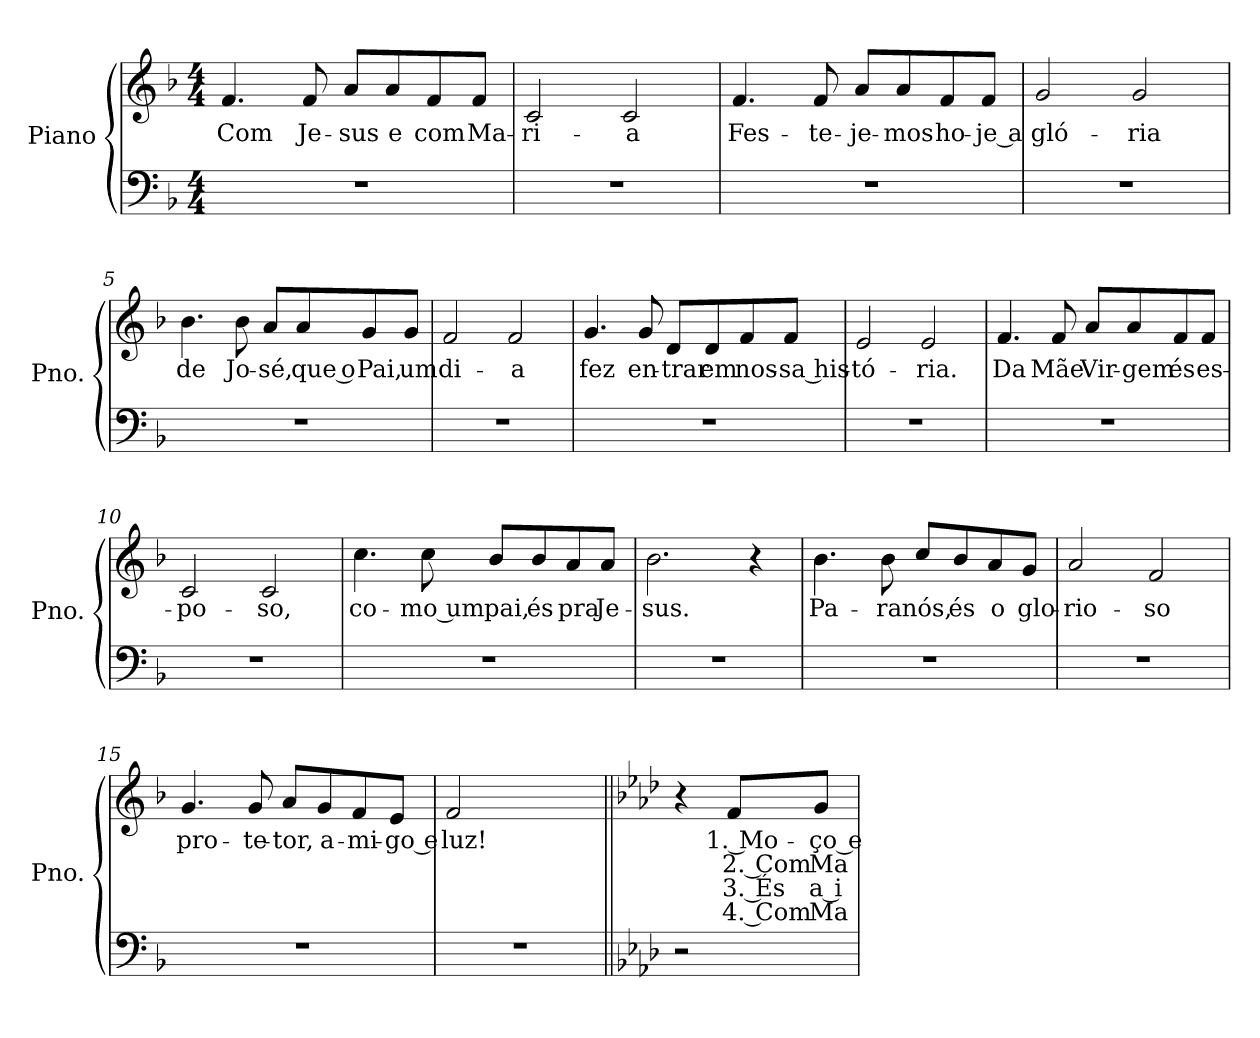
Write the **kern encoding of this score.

**kern	**kern	**text	**text	**text	**text
*part1	*part1	*part1	*part1	*part1	*part1
*staff2	*staff1	*staff1	*staff1	*staff1	*staff1
*I"Piano	*	*	*	*	*
*I'Pno.	*	*	*	*	*
*stria5	*	*	*	*	*
*clefF4	*clefG2	*	*	*	*
*k[b-]	*k[b-]	*	*	*	*
*M4/4	*M4/4	*	*	*	*
*MM100	*MM100	*	*	*	*
=1	=1	=1	=1	=1	=1
!	!	!LO:LY:b	!	!	!
1r	4.f/	Com	.	.	.
!	!	!LO:LY:b	!	!	!
.	8f/	Je-	.	.	.
!	!	!LO:LY:b	!	!	!
.	8a/L	-sus	.	.	.
!	!	!LO:LY:b	!	!	!
.	8a/	e	.	.	.
!	!	!LO:LY:b	!	!	!
.	8f/	com	.	.	.
!	!	!LO:LY:b	!	!	!
.	8f/J	Ma-	.	.	.
=2	=2	=2	=2	=2	=2
!	!	!LO:LY:b	!	!	!
1r	2c/	-ri-	.	.	.
!	!	!LO:LY:b	!	!	!
.	2c/	-a	.	.	.
=3	=3	=3	=3	=3	=3
!	!	!LO:LY:b	!	!	!
1r	4.f/	Fes-	.	.	.
!	!	!LO:LY:b	!	!	!
.	8f/	-te-	.	.	.
!	!	!LO:LY:b	!	!	!
.	8a/L	-je-	.	.	.
!	!	!LO:LY:b	!	!	!
.	8a/	-mos	.	.	.
!	!	!LO:LY:b	!	!	!
.	8f/	ho-	.	.	.
!	!	!LO:LY:b	!	!	!
.	8f/J	-je a	.	.	.
=4	=4	=4	=4	=4	=4
!	!	!LO:LY:b	!	!	!
1r	2g/	gló-	.	.	.
!	!	!LO:LY:b	!	!	!
.	2g/	-ria	.	.	.
=5	=5	=5	=5	=5	=5
!	!	!LO:LY:b	!	!	!
1r	4.b-\	de	.	.	.
!	!	!LO:LY:b	!	!	!
.	8b-\	Jo-	.	.	.
!	!	!LO:LY:b	!	!	!
.	8a/L	-sé,	.	.	.
!	!	!LO:LY:b	!	!	!
.	8a/	que o	.	.	.
!	!	!LO:LY:b	!	!	!
.	8g/	Pai,	.	.	.
!	!	!LO:LY:b	!	!	!
.	8g/J	um	.	.	.
!!LO:LB:g=z
=6	=6	=6	=6	=6	=6
!	!	!LO:LY:b	!	!	!
1r	2f/	di-	.	.	.
!	!	!LO:LY:b	!	!	!
.	2f/	-a	.	.	.
=7	=7	=7	=7	=7	=7
!	!	!LO:LY:b	!	!	!
1r	4.g/	fez	.	.	.
!	!	!LO:LY:b	!	!	!
.	8g/	en-	.	.	.
!	!	!LO:LY:b	!	!	!
.	8d/L	-trar	.	.	.
!	!	!LO:LY:b	!	!	!
.	8d/	em	.	.	.
!	!	!LO:LY:b	!	!	!
.	8f/	nos-	.	.	.
!	!	!LO:LY:b	!	!	!
.	8f/J	-sa his-	.	.	.
=8	=8	=8	=8	=8	=8
!	!	!LO:LY:b	!	!	!
1r	2e/	-tó-	.	.	.
!	!	!LO:LY:b	!	!	!
.	2e/	-ria.	.	.	.
=9	=9	=9	=9	=9	=9
!	!	!LO:LY:b	!	!	!
1r	4.f/	Da	.	.	.
!	!	!LO:LY:b	!	!	!
.	8f/	Mãe	.	.	.
!	!	!LO:LY:b	!	!	!
.	8a/L	Vir-	.	.	.
!	!	!LO:LY:b	!	!	!
.	8a/	-gem	.	.	.
!	!	!LO:LY:b	!	!	!
.	8f/	és	.	.	.
!	!	!LO:LY:b	!	!	!
.	8f/J	es-	.	.	.
=10	=10	=10	=10	=10	=10
!	!	!LO:LY:b	!	!	!
1r	2c/	-po-	.	.	.
!	!	!LO:LY:b	!	!	!
.	2c/	-so,	.	.	.
!!LO:LB:g=z
=11	=11	=11	=11	=11	=11
!	!	!LO:LY:b	!	!	!
1r	4.cc\	co-	.	.	.
!	!	!LO:LY:b	!	!	!
.	8cc\	-mo um	.	.	.
!	!	!LO:LY:b	!	!	!
.	8b-/L	pai,	.	.	.
!	!	!LO:LY:b	!	!	!
.	8b-/	és	.	.	.
!	!	!LO:LY:b	!	!	!
.	8a/	pra	.	.	.
!	!	!LO:LY:b	!	!	!
.	8a/J	Je-	.	.	.
=12	=12	=12	=12	=12	=12
!	!	!LO:LY:b	!	!	!
1r	2.b-\	-sus.	.	.	.
.	4r	.	.	.	.
=13	=13	=13	=13	=13	=13
!	!	!LO:LY:b	!	!	!
1r	4.b-\	Pa-	.	.	.
!	!	!LO:LY:b	!	!	!
.	8b-\	-ra	.	.	.
!	!	!LO:LY:b	!	!	!
.	8cc/L	nós,	.	.	.
!	!	!LO:LY:b	!	!	!
.	8b-/	és	.	.	.
!	!	!LO:LY:b	!	!	!
.	8a/	o	.	.	.
!	!	!LO:LY:b	!	!	!
.	8g/J	glo-	.	.	.
=14	=14	=14	=14	=14	=14
!	!	!LO:LY:b	!	!	!
1r	2a/	-rio-	.	.	.
!	!	!LO:LY:b	!	!	!
.	2f/	-so	.	.	.
=15	=15	=15	=15	=15	=15
!	!	!LO:LY:b	!	!	!
1r	4.g/	pro-	.	.	.
!	!	!LO:LY:b	!	!	!
.	8g/	-te-	.	.	.
!	!	!LO:LY:b	!	!	!
.	8a/L	-tor,	.	.	.
!	!	!LO:LY:b	!	!	!
.	8g/	a-	.	.	.
!	!	!LO:LY:b	!	!	!
.	8f/	-mi-	.	.	.
!	!	!LO:LY:b	!	!	!
.	8e/J	-go e	.	.	.
=16	=16	=16	=16	=16	=16
!	!	!LO:LY:b	!	!	!
1r	2f/	luz!	.	.	.
.	2ryy	.	.	.	.
!!LO:LB:g=z
=17||	=17||	=17||	=17||	=17||	=17||
*k[b-e-a-d-]	*k[b-e-a-d-]	*	*	*	*
2r	4r	.	.	.	.
!	!	!LO:LY:b	!LO:LY:b	!LO:LY:b	!LO:LY:b
.	8f/L	1. Mo-	2. Com	3. És	4. Com
!	!	!LO:LY:b	!LO:LY:b	!LO:LY:b	!LO:LY:b
.	8g/J	-ço e	Ma-	a i-	Ma-
=	=	=	=	=	=
*-	*-	*-	*-	*-	*-
